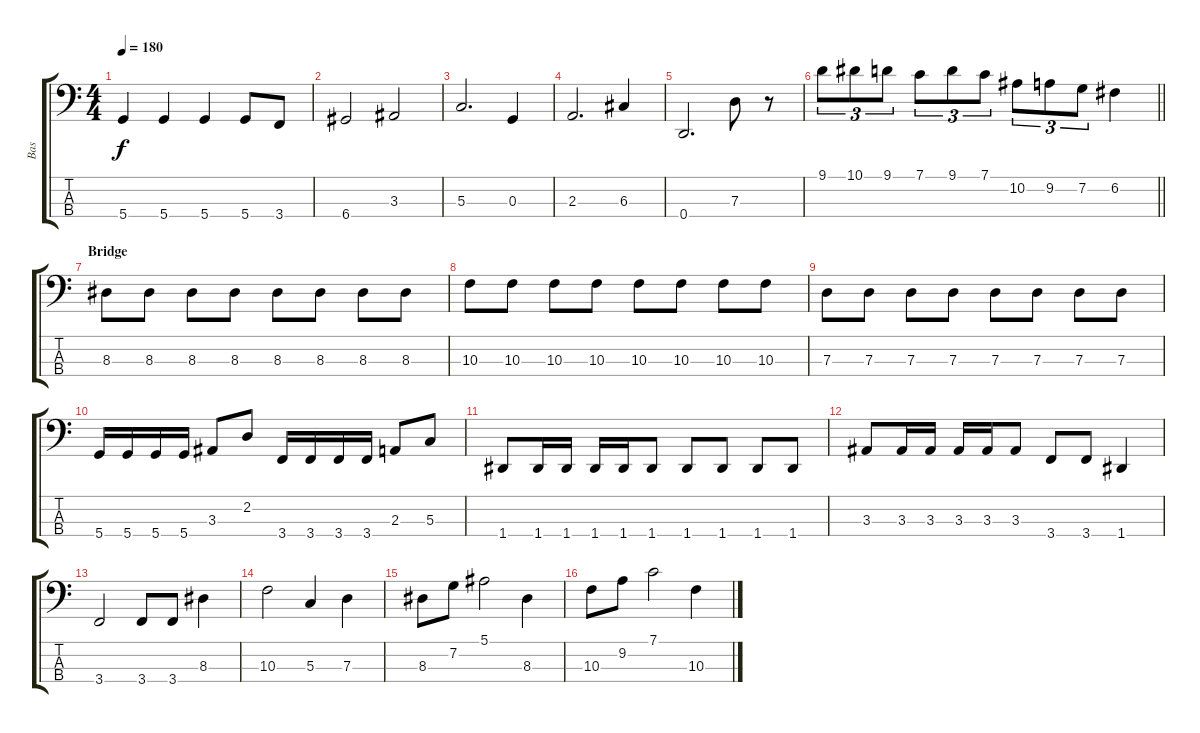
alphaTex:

\track ("Bas" "Bas") {instrument electricbassfinger}
\staff {score tabs}
\tuning (F2 C2 G1 D1) {hide}
\ts (4 4)
\tempo 180
\clef f4
\ks c
5.4.4{dy f} 5.4.4 5.4.4 5.4.8 3.4.8 |
6.4.2 3.3.2 |
5.3.2{d} 0.3.4 |
2.3.2{d} 6.3.4 |
0.4.2{d} 7.3.8 r.8 |
\barLineRight lightlight
9.1.8{tu (3 2)} 10.1.8{tu (3 2)} 9.1.8{tu (3 2)} 7.1.8{tu (3 2)} 9.1.8{tu (3 2)} 7.1.8{tu (3 2)} 10.2.8{tu (3 2)} 9.2.8{tu (3 2)} 7.2.8{tu (3 2)} 6.2.4 |
\section ("" "Bridge")
8.3.8 8.3.8 8.3.8 8.3.8 8.3.8 8.3.8 8.3.8 8.3.8 |
10.3.8 10.3.8 10.3.8 10.3.8 10.3.8 10.3.8 10.3.8 10.3.8 |
7.3.8 7.3.8 7.3.8 7.3.8 7.3.8 7.3.8 7.3.8 7.3.8 |
5.4.16 5.4.16 5.4.16 5.4.16 3.3.8 2.2.8 3.4.16 3.4.16 3.4.16 3.4.16 2.3.8 5.3.8 |
1.4.8 1.4.16 1.4.16 1.4.16 1.4.16 1.4.8 1.4.8 1.4.8 1.4.8 1.4.8 |
3.3.8 3.3.16 3.3.16 3.3.16 3.3.16 3.3.8 3.4.8 3.4.8 1.4.4 |
3.4.2 3.4.8 3.4.8 8.3.4 |
10.3.2 5.3.4 7.3.4 |
8.3.8 7.2.8 5.1.2 8.3.4 |
10.3.8 9.2.8 7.1.2 10.3.4
